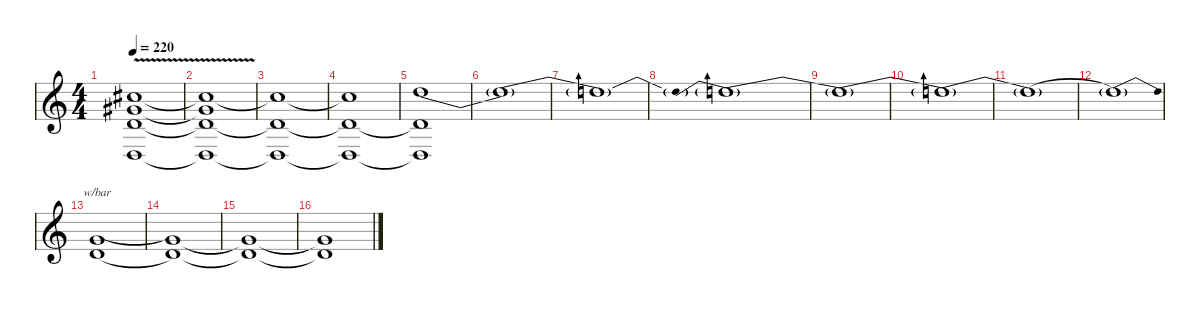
\defaultSystemsLayout 4
\hideDynamics
\bracketExtendMode nobrackets
\singleTrackTrackNamePolicy hidden
\multiTrackTrackNamePolicy hidden
\firstSystemTrackNameMode fullname
\firstSystemTrackNameOrientation horizontal
\otherSystemsTrackNameOrientation horizontal
\track ("Keyboards" "vln.") {instrument stringensemble1}
\staff {score}
\tuning (E4 B3 G3 D3 A2 D2)
\ts (4 4)
\tempo 220
\clef g2
\ks c
(9.1{t acc #} 9.2{v t acc #} 7.3{t} 5.5{t}).1{dy f beam Up} |
(9.1{t acc #} 9.2{v t acc #} 7.3{t} 5.5{t}).1{beam Up} |
(9.1{t acc #} 7.3{t} 5.5{t}).1{beam Up} |
(9.1{t acc #} 7.3{t} 5.5{t}).1{beam Up} |
(15.2{be (bend 0 0 60 2)} 7.3{t} 5.5{t}).1{beam Up} |
15.2{be (release 0 2 60 1) t}.1{beam Down} |
15.2{t}.1{beam Down} |
15.2{be (prebendrelease 0 1 60 0) t}.1{beam Down} |
15.2{be (bend 0 0 60 1) t}.1{beam Down} |
15.2{be (bend 0 1 60 2) t}.1{beam Down} |
15.2{be (hold 0 2 60 2) t}.1{beam Down} |
15.2{be (release 0 2 60 0) t}.1{beam Down} |
(8.2 7.3).1{tbe (dive default 0 0 60 -2) beam Up} |
(8.2{t} 7.3{t}).1{beam Up} |
(8.2{t} 7.3{t}).1{beam Up} |
(8.2{t} 7.3{t}).1{beam Up}
